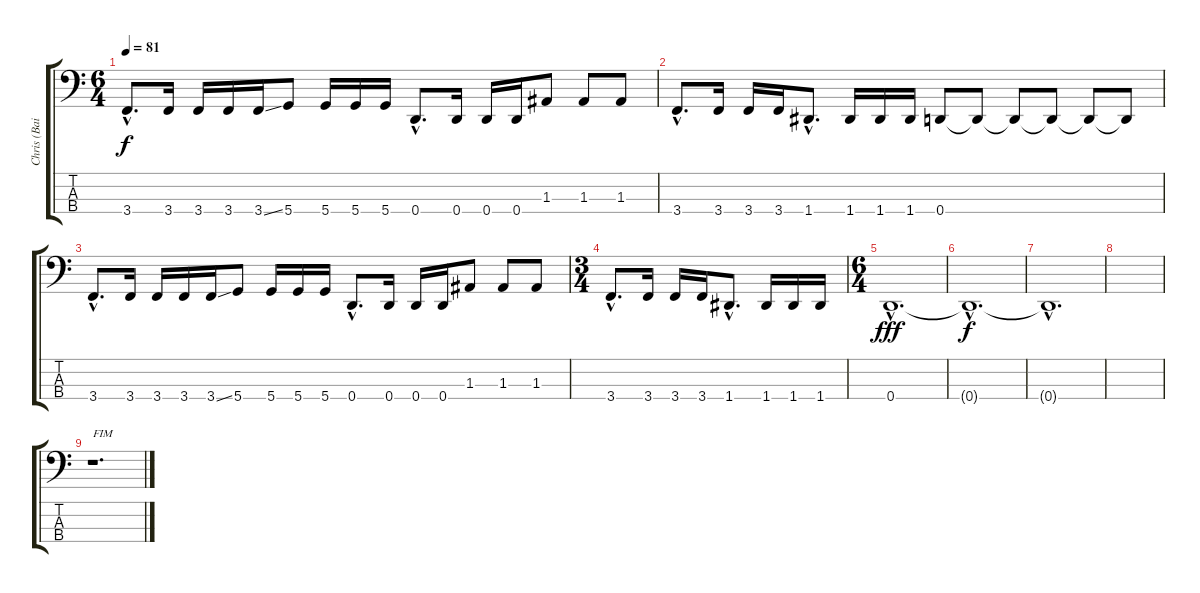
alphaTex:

\track ("Chris (Baixo)" "Chris (Bai") {instrument electricbasspick}
\staff {score tabs}
\tuning (G2 D2 A1 D1) {hide}
\ts (6 4)
\tempo 81
\clef f4
\ks c
3.4{hac}.8{d dy f} 3.4.16 3.4.16 3.4.16 3.4{ss}.16 5.4.8 5.4.16 5.4.16 5.4.16 0.4{hac}.8{d} 0.4.16 0.4.16 0.4.16 1.3.8 1.3.8 1.3.8 |
3.4{hac}.8{d} 3.4.16 3.4.16 3.4.16 1.4{hac}.8{d} 1.4.16 1.4.16 1.4.16 0.4.8 0.4{t}.8 0.4{t}.8 0.4{t}.8 0.4{t}.8 0.4{t}.8 |
3.4{hac}.8{d} 3.4.16 3.4.16 3.4.16 3.4{ss}.16 5.4.8 5.4.16 5.4.16 5.4.16 0.4{hac}.8{d} 0.4.16 0.4.16 0.4.16 1.3.8 1.3.8 1.3.8 |
\ts (3 4)
3.4{hac}.8{d} 3.4.16 3.4.16 3.4.16 1.4{hac}.8{d} 1.4.16 1.4.16 1.4.16 |
\ts (6 4)
0.4{hac}.1{d dy fff} |
0.4{hac t}.1{d dy f} |
0.4{hac t}.1{d} |
|
r.1{d txt "FIM"}
